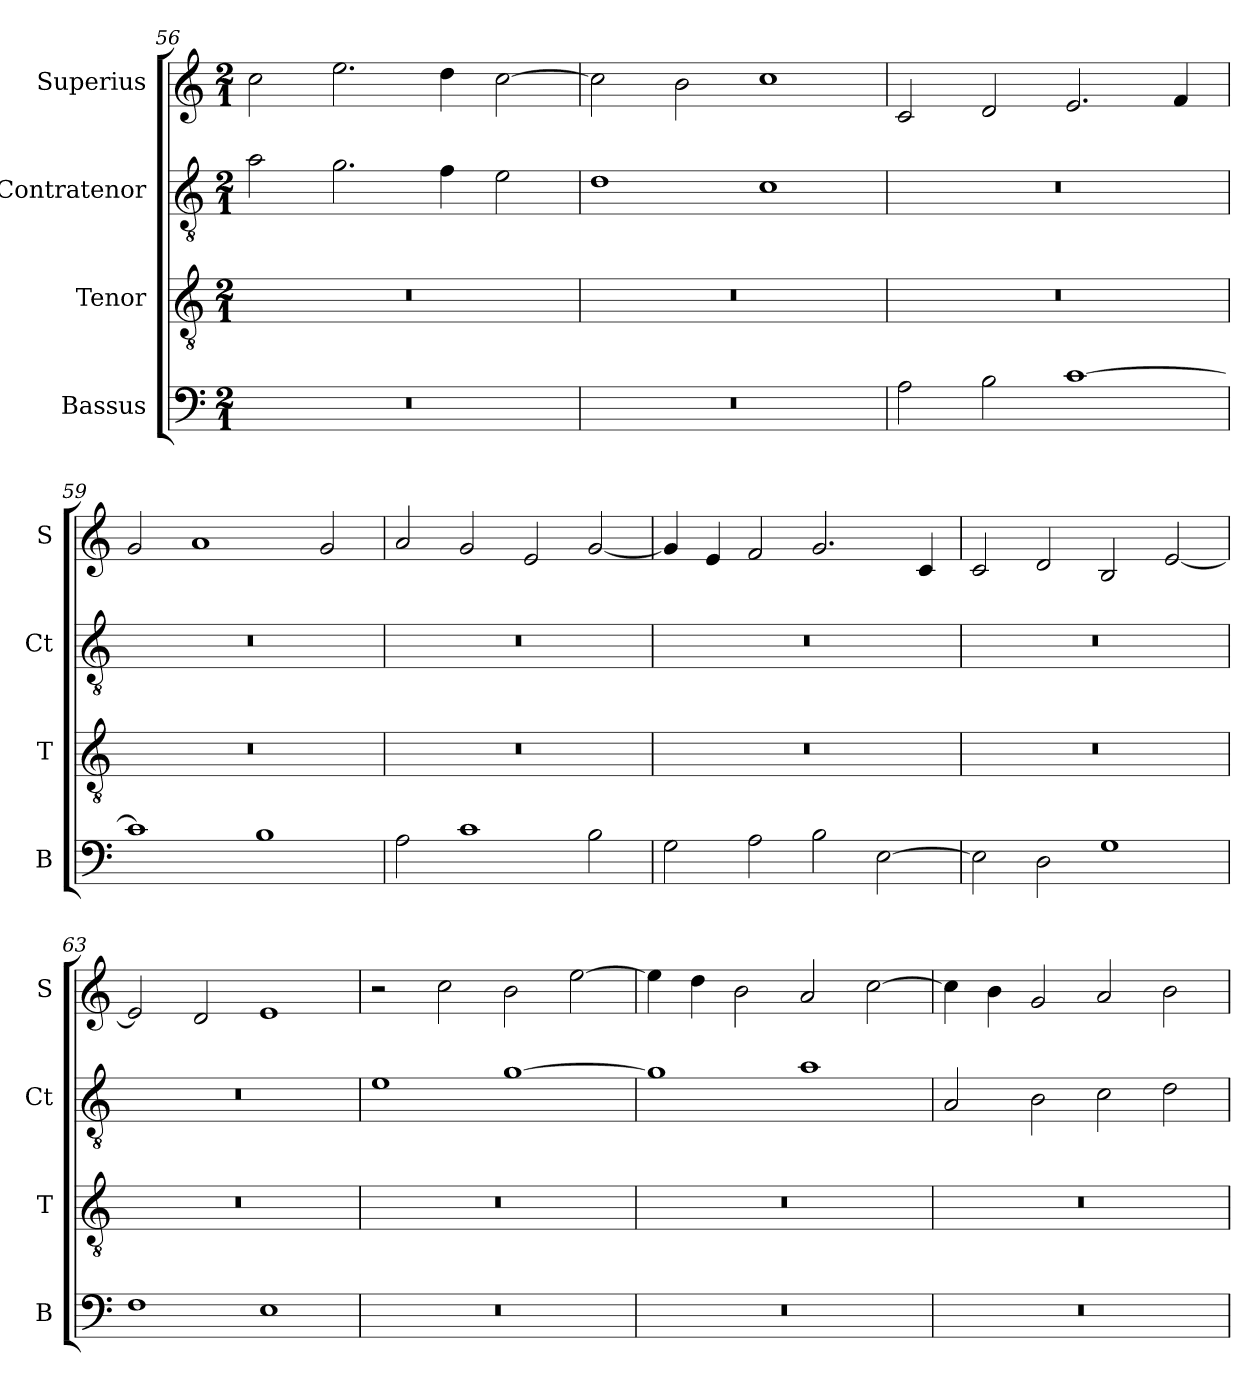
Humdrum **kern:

**kern	**kern	**kern	**kern
*part4	*part3	*part2	*part1
*staff4	*staff3	*staff2	*staff1
*I"Bassus	*I"Tenor	*I"Contratenor	*I"Superius
*I'B	*I'T	*I'Ct	*I'S
*clefF4	*clefGv2	*clefGv2	*clefG2
*k[]	*k[]	*k[]	*k[]
*M2/1	*M2/1	*M2/1	*M2/1
=56	=56	=56	=56
0r	0r	2a\	2cc\
.	.	2.g\	2.ee\
.	.	4f\	4dd\
.	.	2e\	[2cc\
=57	=57	=57	=57
0r	0r	1d	2cc\]
.	.	.	2b\
.	.	1c	1cc
=58	=58	=58	=58
2A\	0r	0r	2c/
2B\	.	.	2d/
[1c	.	.	2.e/
.	.	.	4f/
=59	=59	=59	=59
1c]	0r	0r	2g/
.	.	.	1a
1B	.	.	.
.	.	.	2g/
=60	=60	=60	=60
2A\	0r	0r	2a/
1c	.	.	2g/
.	.	.	2e/
2B\	.	.	[2g/
=61	=61	=61	=61
2G\	0r	0r	4g/]
.	.	.	4e/
2A\	.	.	2f/
2B\	.	.	2.g/
[2E\	.	.	.
.	.	.	4c/
=62	=62	=62	=62
2E\]	0r	0r	2c/
2D\	.	.	2d/
1G	.	.	2B/
.	.	.	[2e/
=63	=63	=63	=63
1F	0r	0r	2e/]
.	.	.	2d/
1E	.	.	1e
=64	=64	=64	=64
0r	0r	1e	2r
.	.	.	2cc\
.	.	[1g	2b\
.	.	.	[2ee\
=65	=65	=65	=65
0r	0r	1g]	4ee\]
.	.	.	4dd\
.	.	.	2b\
.	.	1a	2a/
.	.	.	[2cc\
=66	=66	=66	=66
0r	0r	2A/	4cc\]
.	.	.	4b\
.	.	2B\	2g/
.	.	2c\	2a/
.	.	2d\	2b\
=	=	=	=
*-	*-	*-	*-
